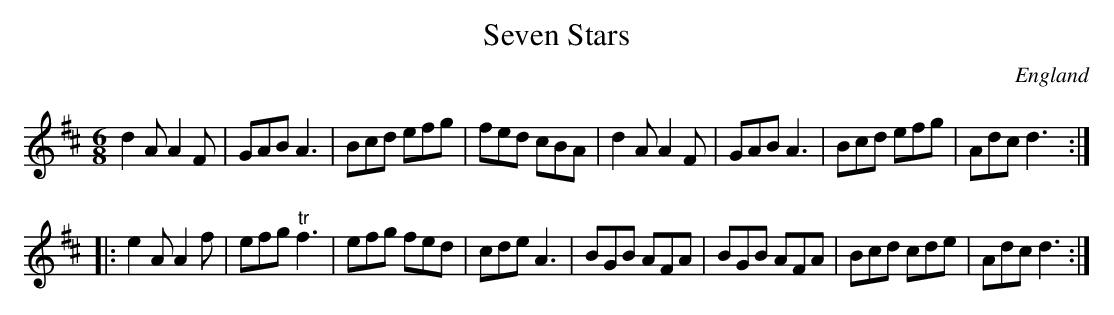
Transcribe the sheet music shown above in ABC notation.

X:1
T:Seven Stars
M:6/8
O:England
K:D major
d2A A2F| GAB A3| Bcd efg| fed cBA| \
d2A A2F| GAB A3| Bcd efg| Adc d3::
e2A A2f| efg "tr"f3| efg fed| cde A3| \
BGB AFA| BGB AFA| Bcd cde| Adc d3:|
